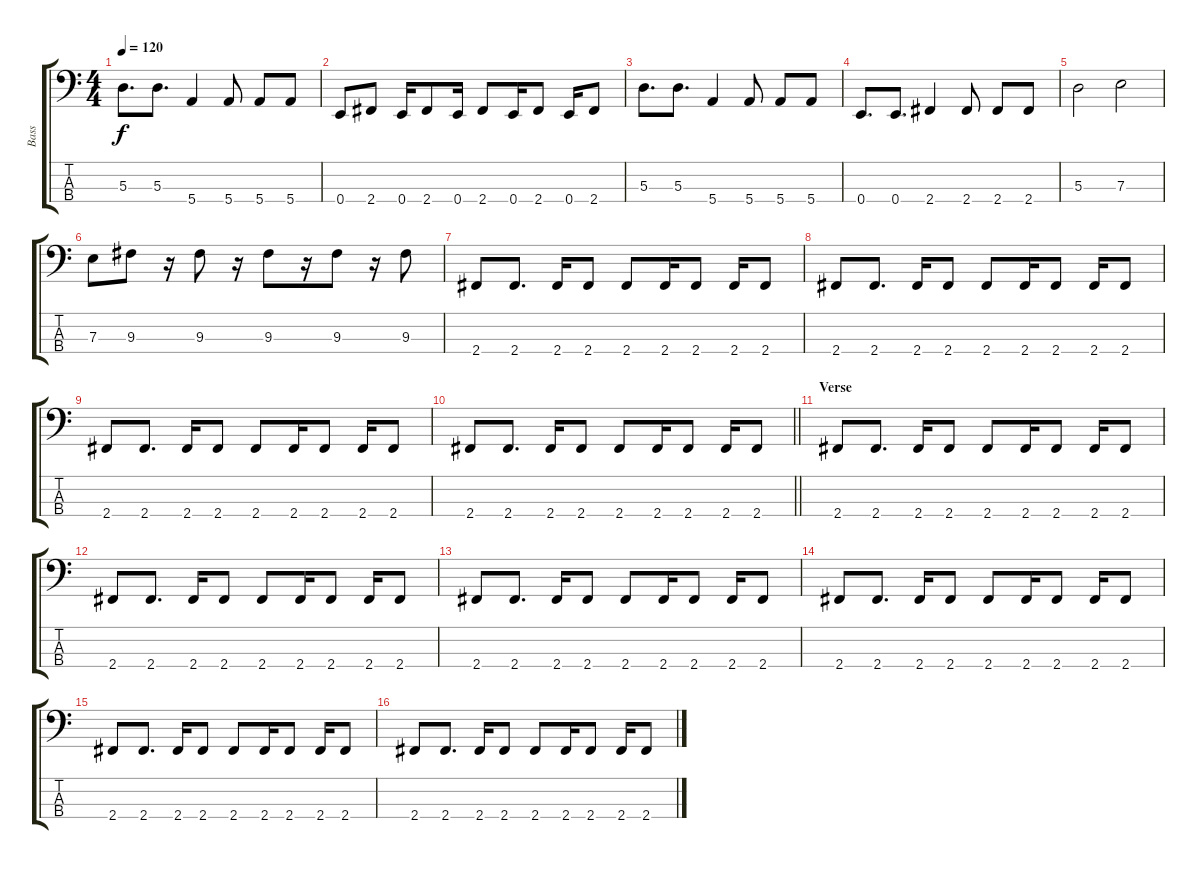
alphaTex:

\track ("Bass" "Bass") {instrument electricbassfinger}
\staff {score tabs}
\tuning (G2 D2 A1 E1) {hide}
\ts (4 4)
\tempo 120
\clef f4
\ks c
5.3.8{d dy f} 5.3.8{d} 5.4.4 5.4.8 5.4.8 5.4.8 |
0.4.8 2.4.8 0.4.16 2.4.8 0.4.16 2.4.8 0.4.16 2.4.8 0.4.16 2.4.8 |
5.3.8{d} 5.3.8{d} 5.4.4 5.4.8 5.4.8 5.4.8 |
0.4.8{d} 0.4.8{d} 2.4.4 2.4.8 2.4.8 2.4.8 |
5.3.2 7.3.2 |
7.3.8 9.3.8 r.16 9.3.8 r.16 9.3.8 r.16 9.3.8 r.16 9.3.8 |
2.4.8 2.4.8{d} 2.4.16 2.4.8 2.4.8 2.4.16 2.4.8 2.4.16 2.4.8 |
2.4.8 2.4.8{d} 2.4.16 2.4.8 2.4.8 2.4.16 2.4.8 2.4.16 2.4.8 |
2.4.8 2.4.8{d} 2.4.16 2.4.8 2.4.8 2.4.16 2.4.8 2.4.16 2.4.8 |
\barLineRight lightlight
2.4.8 2.4.8{d} 2.4.16 2.4.8 2.4.8 2.4.16 2.4.8 2.4.16 2.4.8 |
\section ("" "Verse")
2.4.8 2.4.8{d} 2.4.16 2.4.8 2.4.8 2.4.16 2.4.8 2.4.16 2.4.8 |
2.4.8 2.4.8{d} 2.4.16 2.4.8 2.4.8 2.4.16 2.4.8 2.4.16 2.4.8 |
2.4.8 2.4.8{d} 2.4.16 2.4.8 2.4.8 2.4.16 2.4.8 2.4.16 2.4.8 |
2.4.8 2.4.8{d} 2.4.16 2.4.8 2.4.8 2.4.16 2.4.8 2.4.16 2.4.8 |
2.4.8 2.4.8{d} 2.4.16 2.4.8 2.4.8 2.4.16 2.4.8 2.4.16 2.4.8 |
2.4.8 2.4.8{d} 2.4.16 2.4.8 2.4.8 2.4.16 2.4.8 2.4.16 2.4.8
